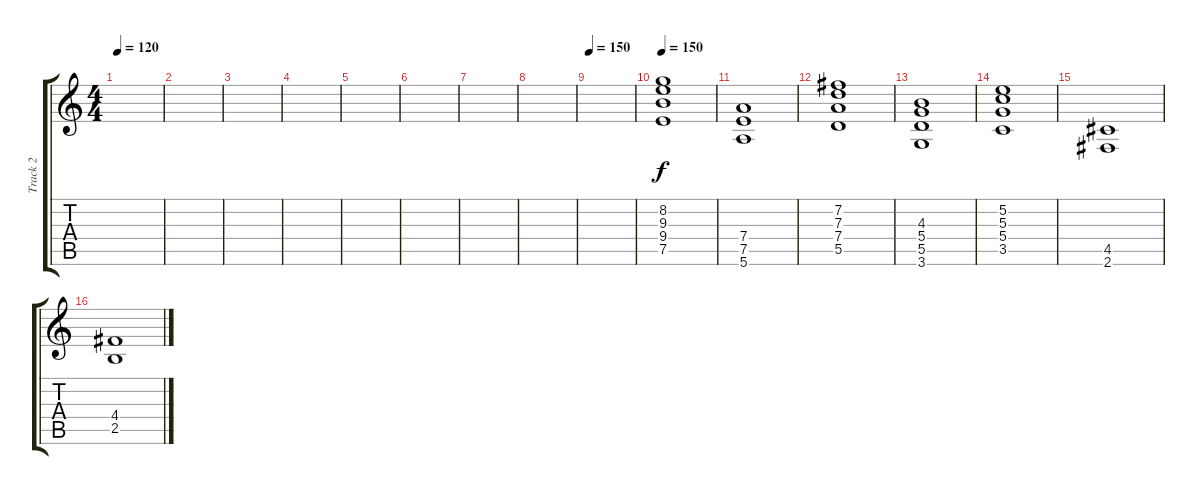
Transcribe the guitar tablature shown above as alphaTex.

\track ("Track 2" "Track 2") {instrument distortionguitar}
\staff {score tabs}
\tuning (E4 B3 G3 D3 A2 E2) {hide}
\ts (4 4)
\tempo 120
\clef g2
\ks c
|
|
|
|
|
|
|
|
\tempo 150
|
\tempo 150
(8.2 9.3 9.4 7.5).1 |
(7.4 7.5 5.6).1 |
(7.2 7.3 7.4 5.5).1 |
(4.3 5.4 5.5 3.6).1 |
(5.2 5.3 5.4 3.5).1 |
(4.5 2.6).1 |
(4.4 2.5).1
